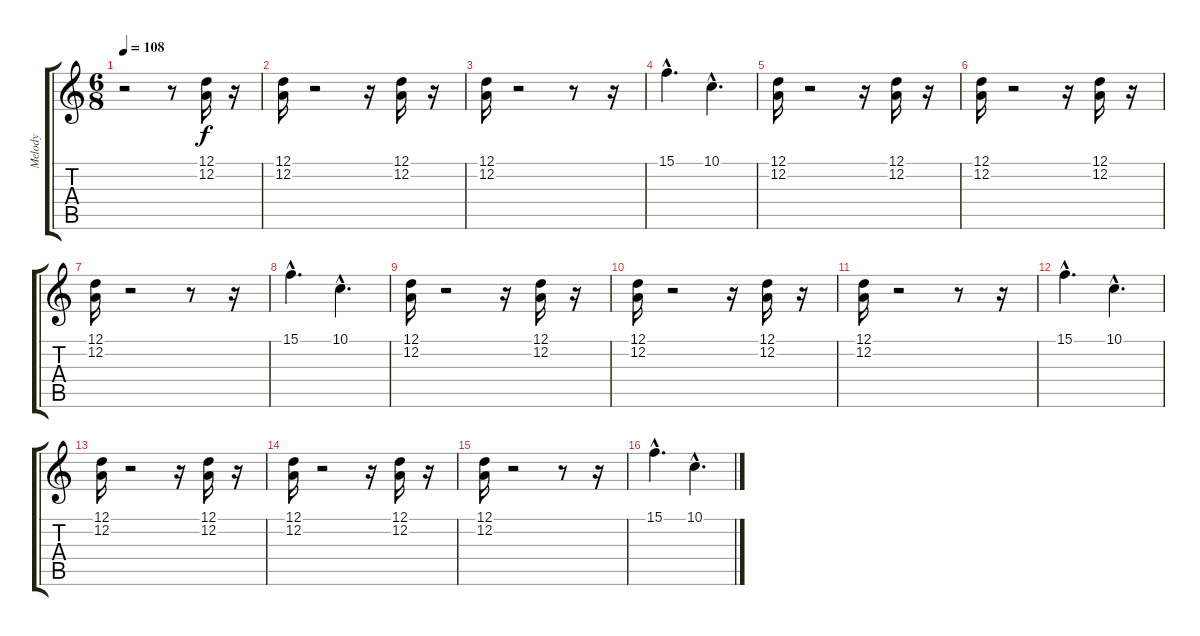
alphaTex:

\track ("Melody" "Melody") {instrument panflute}
\staff {score tabs}
\tuning (D4 A3 F3 C3 G2 D2) {hide}
\ts (6 8)
\tempo 108
\clef g2
\ks c
r.2{dy f} r.8 (12.1 12.2).16 r.16 |
(12.1 12.2).16 r.2 r.16 (12.1 12.2).16 r.16 |
(12.1 12.2).16 r.2 r.8 r.16 |
15.1{hac}.4{d} 10.1{hac}.4{d} |
(12.1 12.2).16 r.2 r.16 (12.1 12.2).16 r.16 |
(12.1 12.2).16 r.2 r.16 (12.1 12.2).16 r.16 |
(12.1 12.2).16 r.2 r.8 r.16 |
15.1{hac}.4{d} 10.1{hac}.4{d} |
(12.1 12.2).16 r.2 r.16 (12.1 12.2).16 r.16 |
(12.1 12.2).16 r.2 r.16 (12.1 12.2).16 r.16 |
(12.1 12.2).16 r.2 r.8 r.16 |
15.1{hac}.4{d} 10.1{hac}.4{d} |
(12.1 12.2).16 r.2 r.16 (12.1 12.2).16 r.16 |
(12.1 12.2).16 r.2 r.16 (12.1 12.2).16 r.16 |
(12.1 12.2).16 r.2 r.8 r.16 |
15.1{hac}.4{d} 10.1{hac}.4{d}
